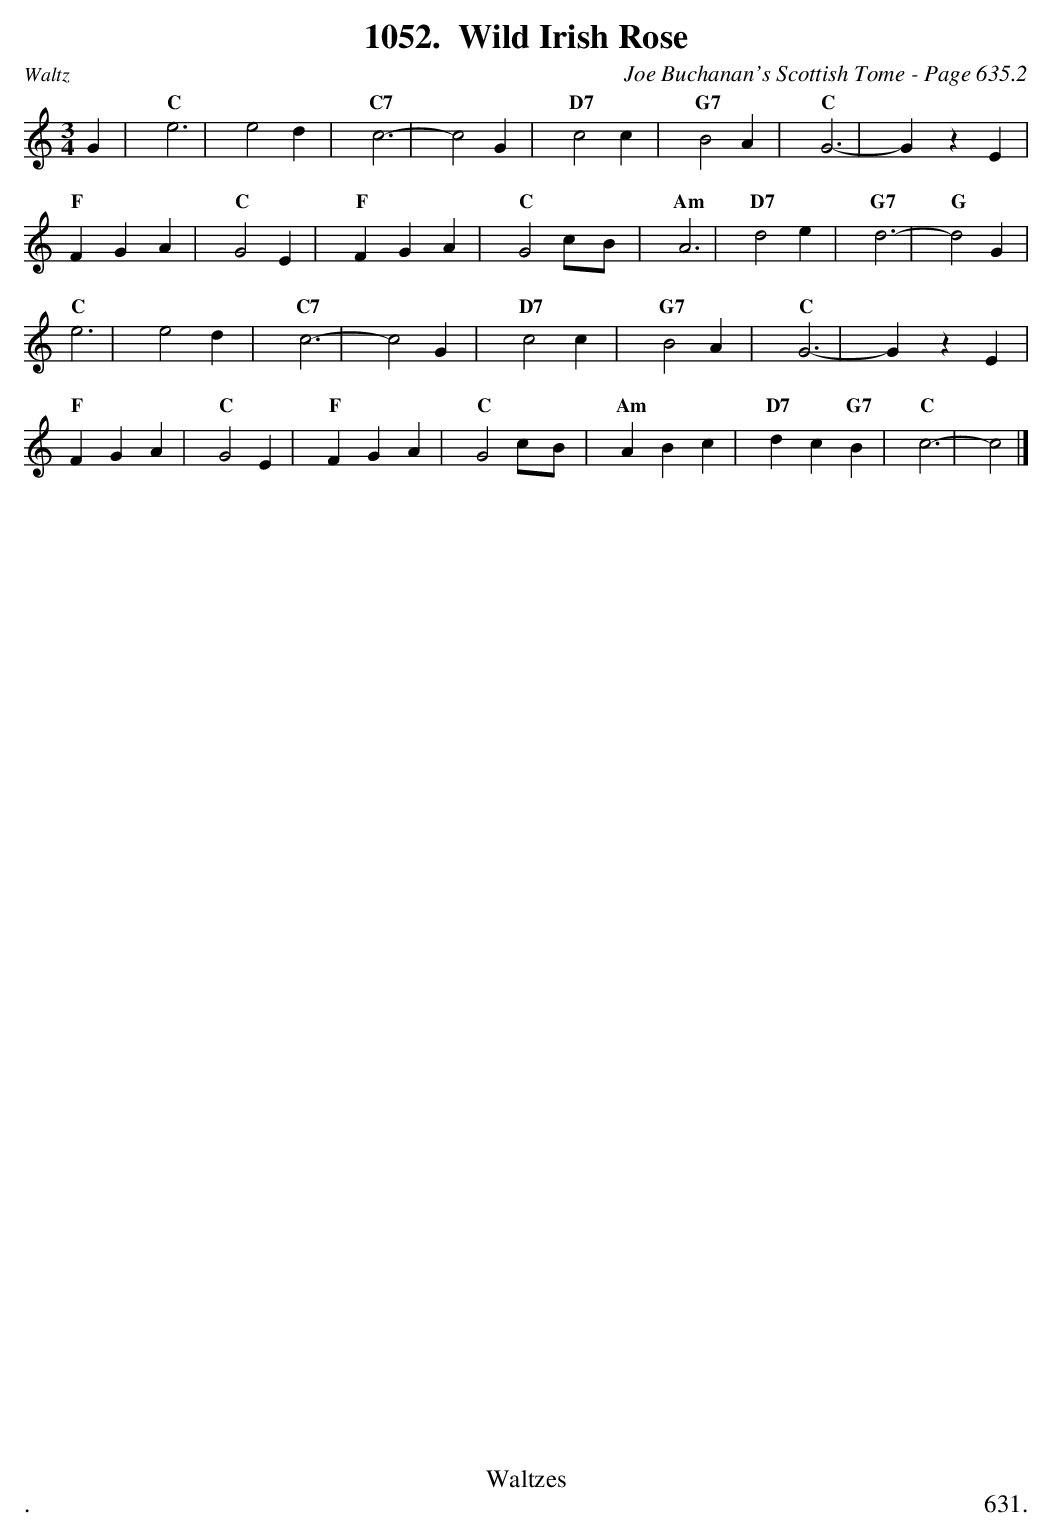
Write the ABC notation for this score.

X:1
T:Wild Irish Rose
C:Joe Buchanan's Scottish Tome - Page 635.2
L:1/4
M:3/4
K:C
V:2 treble
G | "C"e3 | e2 d | "C7"c3- | c2 G | "D7"c2 c | "G7"B2 A | "C"G3- | G z E |
"F"F G A | "C"G2 E | "F"F G A | "C"G2 c/B/ | "Am"A3 | "D7"d2 e | "G7"d3- | "G"d2 G |
"C"e3 | e2 d | "C7"c3- | c2 G | "D7"c2 c | "G7"B2 A | "C"G3- | G z E |
"F"F G A | "C"G2 E | "F"F G A | "C"G2 c/B/ | "Am"A B c | "D7"d c "G7"B | "C"c3- | c2 |]
